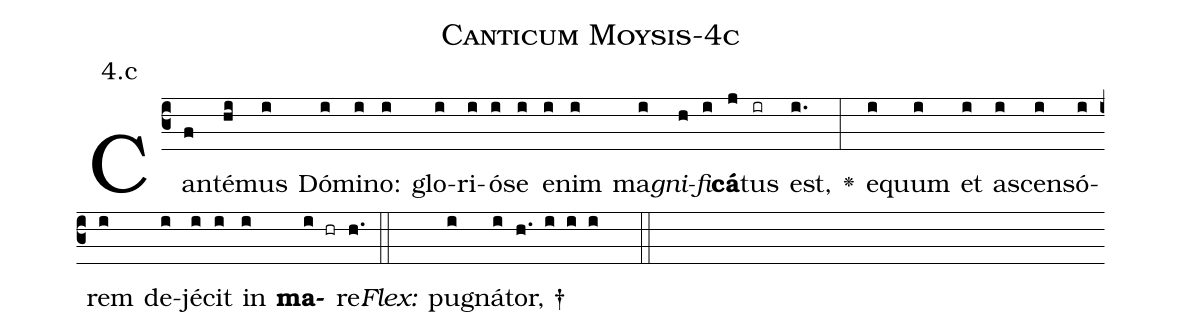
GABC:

name: Canticum Moysis-4c;
annotation: 4.c;
%%
(c3)Can(f)té(hi)mus(i) Dó(i)mi(i)no:(i) glo(i)ri(i)ó(i)se(i) e(i)nim(i) ma(i)<i>gni</i>(h)<i>fi</i>(i)<b>cá</b>(j)tus(ir) est,(i.) <v>\greheightstar</v>(:) e(i)quum(i) et(i) a(i)scen(i)só(i)rem(i) de(i)jé(i)cit(i) in(i) <b>ma</b>(i hr)re.(h.) (::)
<i>Flex:</i>()  pu(i)gná(i)tor, †(h. i i i  ::)

%E(i) u(i) o(i) u(i) a(i) e.(h.) (::)
